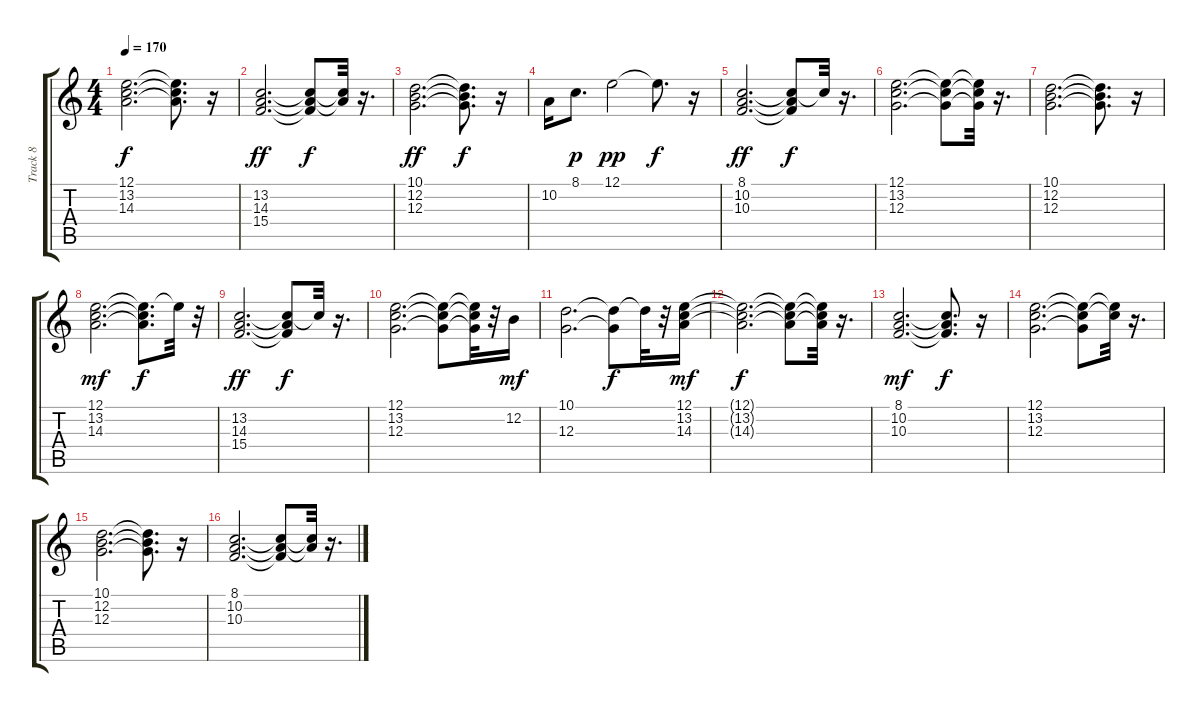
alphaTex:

\track ("Track 8" "Track 8") {instrument rockorgan}
\staff {score tabs}
\tuning (E4 B3 G3 D3 A2 E2) {hide}
\ts (4 4)
\tempo 170
\clef g2
\ks c
(12.1 13.2 14.3).2{d dy f} (12.1{t} 13.2{t} 14.3{t}).8{d} r.16 |
(13.2 14.3 15.4).2{d dy ff} (13.2{t} 14.3{t} 15.4{t}).8{dy f} (13.2{t} 14.3{t}).32 r.16{d} |
(10.1 12.2 12.3).2{d dy ff} (10.1{t} 12.2{t} 12.3{t}).8{d dy f} r.16 |
10.2.16 8.1.8{d dy p} 12.1.2{dy pp} 12.1{t}.8{d dy f} r.16 |
(8.1 10.2 10.3).2{d dy ff} (8.1{t} 10.2{t} 10.3{t}).8{dy f} 8.1{t}.32 r.16{d} |
(12.1 13.2 12.3).2{d} (12.1{t} 13.2{t} 12.3{t}).8 (12.1{t} 13.2{t} 12.3{t}).32 r.16{d} |
(10.1 12.2 12.3).2{d} (10.1{t} 12.2{t} 12.3{t}).8{d} r.16 |
(12.1 13.2 14.3).2{d dy mf} (12.1{t} 13.2{t} 14.3{t}).8{d dy f} 12.1{t}.32 r.32 |
(13.2 14.3 15.4).2{d dy ff} (13.2{t} 14.3{t} 15.4{t}).8{dy f} 13.2{t}.32 r.16{d} |
(12.1 13.2 12.3).2{d} (12.1{t} 13.2{t} 12.3{t}).8 (12.1{t} 13.2{t} 12.3{t}).32 r.32 12.2.16{dy mf} |
(10.1 12.3).2{d} (10.1{t} 12.3{t}).8{dy f} 10.1{t}.32 r.32 (12.1 13.2 14.3).16{dy mf} |
(12.1{t} 13.2{t} 14.3{t}).2{d dy f} (12.1{t} 13.2{t} 14.3{t}).8 (12.1{t} 13.2{t} 14.3{t}).32 r.16{d} |
(8.1 10.2 10.3).2{d dy mf} (8.1{t} 10.2{t} 10.3{t}).8{d dy f} r.16 |
(12.1 13.2 12.3).2{d} (12.1{t} 13.2{t} 12.3{t}).8 (12.1{t} 13.2{t}).32 r.16{d} |
(10.1 12.2 12.3).2{d} (10.1{t} 12.2{t} 12.3{t}).8{d} r.16 |
(8.1 10.2 10.3).2{d} (8.1{t} 10.2{t} 10.3{t}).8 (8.1{t} 10.2{t}).32 r.16{d}
